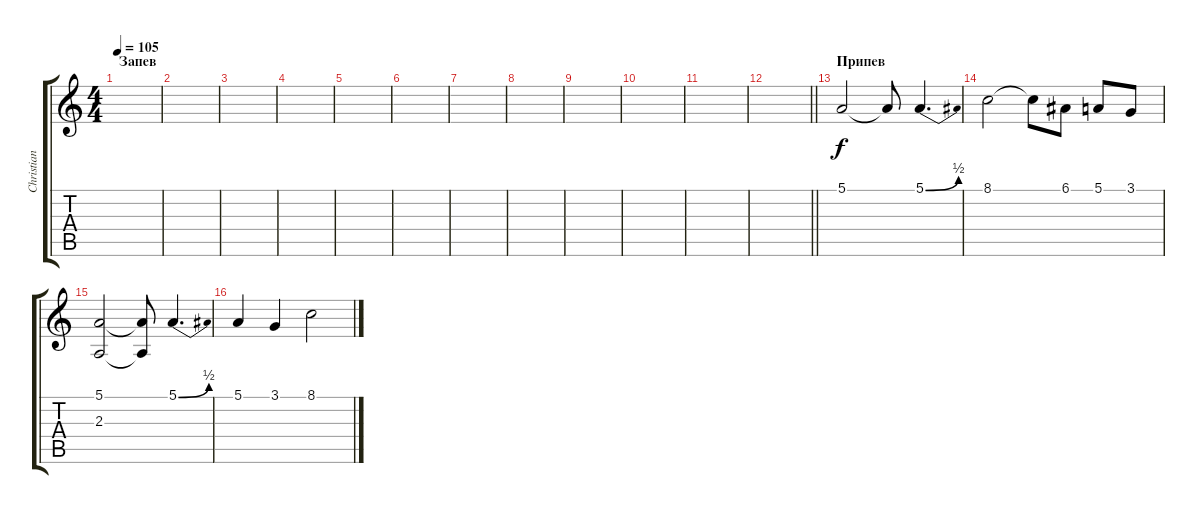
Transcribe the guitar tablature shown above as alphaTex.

\track ("Christian Lorenz" "Christian ") {instrument stringensemble1}
\staff {score tabs}
\tuning (E4 C4 G3 C3 G2 C2) {hide}
\ts (4 4)
\section ("" "Запев")
\tempo 105
\clef g2
\ks c
|
|
|
|
|
|
|
|
|
|
|
\barLineRight lightlight
|
\section ("" "Припев")
5.1.2 5.1{t}.8 5.1{be (bend 0 0 60 2)}.4{d} |
8.1.2 8.1{t}.8 6.1.8 5.1.8 3.1.8 |
(5.1 2.3).2 (5.1{t} 2.3{t}).8 5.1{be (bend 0 0 60 2)}.4{d} |
5.1.4 3.1.4 8.1.2
